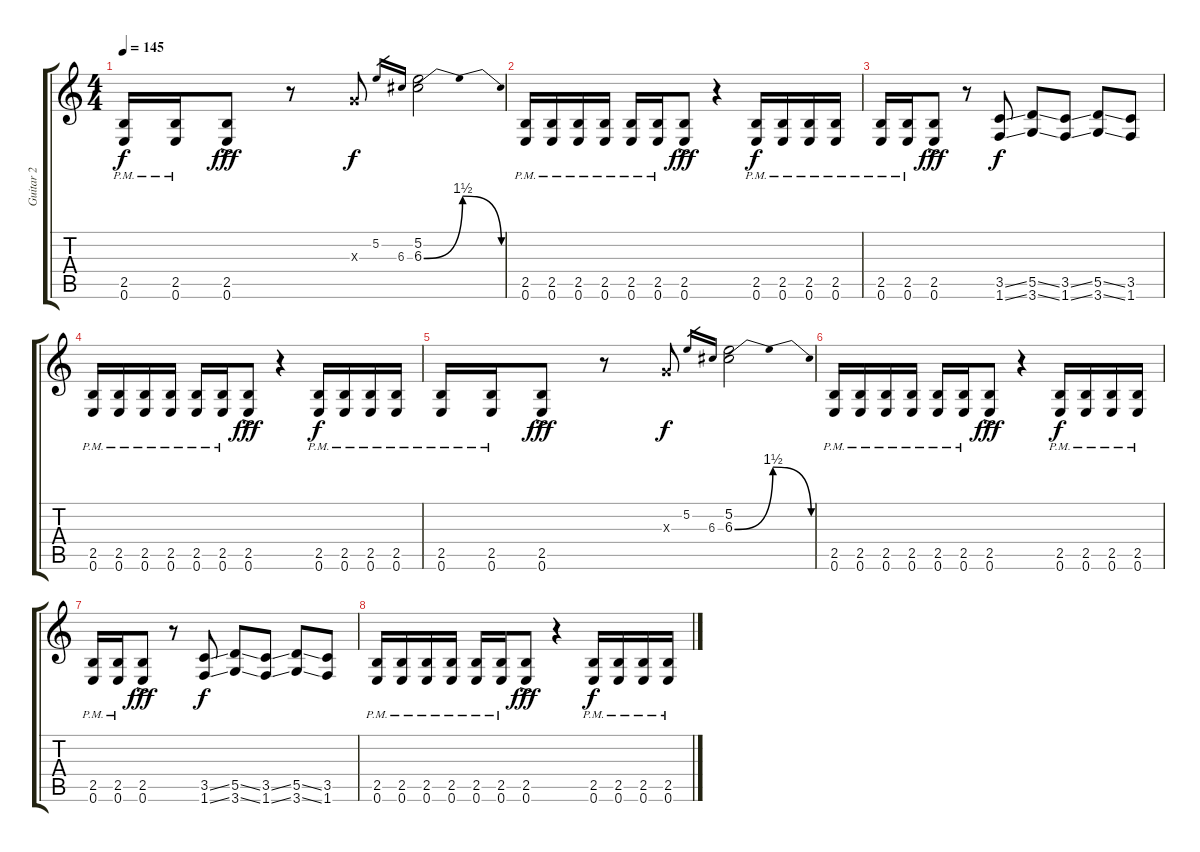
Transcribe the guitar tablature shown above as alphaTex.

\track ("Guitar 2" "Guitar 2") {instrument distortionguitar}
\staff {score tabs}
\tuning (E4 B3 G3 D3 A2 E2) {hide}
\ts (4 4)
\tempo 145
\clef g2
\ks c
(2.5 0.6{pm}).16{dy f} (2.5 0.6{pm}).16 (2.5{ac} 0.6{ac}).8{dy fff} r.8 0.3{x}.8{dy f} 5.2.16{gr} 6.3.16{gr} (5.2 6.3{be (bendrelease 0 0 10 6 50 6 60 0)}).2 |
(2.5{pm} 0.6{pm}).16 (2.5{pm} 0.6{pm}).16 (2.5{pm} 0.6{pm}).16 (2.5{pm} 0.6{pm}).16 (2.5{pm} 0.6{pm}).16 (2.5{pm} 0.6{pm}).16 (2.5{ac} 0.6{ac}).8{dy fff} r.4 (2.5{pm} 0.6{pm}).16{dy f} (2.5{pm} 0.6{pm}).16 (2.5{pm} 0.6{pm}).16 (2.5{pm} 0.6{pm}).16 |
(2.5{pm} 0.6{pm}).16 (2.5{pm} 0.6{pm}).16 (2.5{ac} 0.6{ac}).8{dy fff} r.8 (3.5{ss} 1.6{ss}).8{dy f} (5.5{ss} 3.6{ss}).8 (3.5{ss} 1.6{ss}).8 (5.5{ss} 3.6{ss}).8 (3.5 1.6).8 |
(2.5{pm} 0.6{pm}).16 (2.5{pm} 0.6{pm}).16 (2.5{pm} 0.6{pm}).16 (2.5{pm} 0.6{pm}).16 (2.5{pm} 0.6{pm}).16 (2.5{pm} 0.6{pm}).16 (2.5{ac} 0.6{ac}).8{dy fff} r.4 (2.5{pm} 0.6{pm}).16{dy f} (2.5{pm} 0.6{pm}).16 (2.5{pm} 0.6{pm}).16 (2.5{pm} 0.6{pm}).16 |
(2.5 0.6{pm}).16 (2.5 0.6{pm}).16 (2.5{ac} 0.6{ac}).8{dy fff} r.8 0.3{x}.8{dy f} 5.2.16{gr} 6.3.16{gr} (5.2 6.3{be (bendrelease 0 0 10 6 50 6 60 0)}).2 |
(2.5{pm} 0.6{pm}).16 (2.5{pm} 0.6{pm}).16 (2.5{pm} 0.6{pm}).16 (2.5{pm} 0.6{pm}).16 (2.5{pm} 0.6{pm}).16 (2.5{pm} 0.6{pm}).16 (2.5{ac} 0.6{ac}).8{dy fff} r.4 (2.5{pm} 0.6{pm}).16{dy f} (2.5{pm} 0.6{pm}).16 (2.5{pm} 0.6{pm}).16 (2.5{pm} 0.6{pm}).16 |
(2.5{pm} 0.6{pm}).16 (2.5{pm} 0.6{pm}).16 (2.5{ac} 0.6{ac}).8{dy fff} r.8 (3.5{ss} 1.6{ss}).8{dy f} (5.5{ss} 3.6{ss}).8 (3.5{ss} 1.6{ss}).8 (5.5{ss} 3.6{ss}).8 (3.5 1.6).8 |
(2.5{pm} 0.6{pm}).16 (2.5{pm} 0.6{pm}).16 (2.5{pm} 0.6{pm}).16 (2.5{pm} 0.6{pm}).16 (2.5{pm} 0.6{pm}).16 (2.5{pm} 0.6{pm}).16 (2.5{ac} 0.6{ac}).8{dy fff} r.4 (2.5{pm} 0.6{pm}).16{dy f} (2.5{pm} 0.6{pm}).16 (2.5{pm} 0.6{pm}).16 (2.5{pm} 0.6{pm}).16
